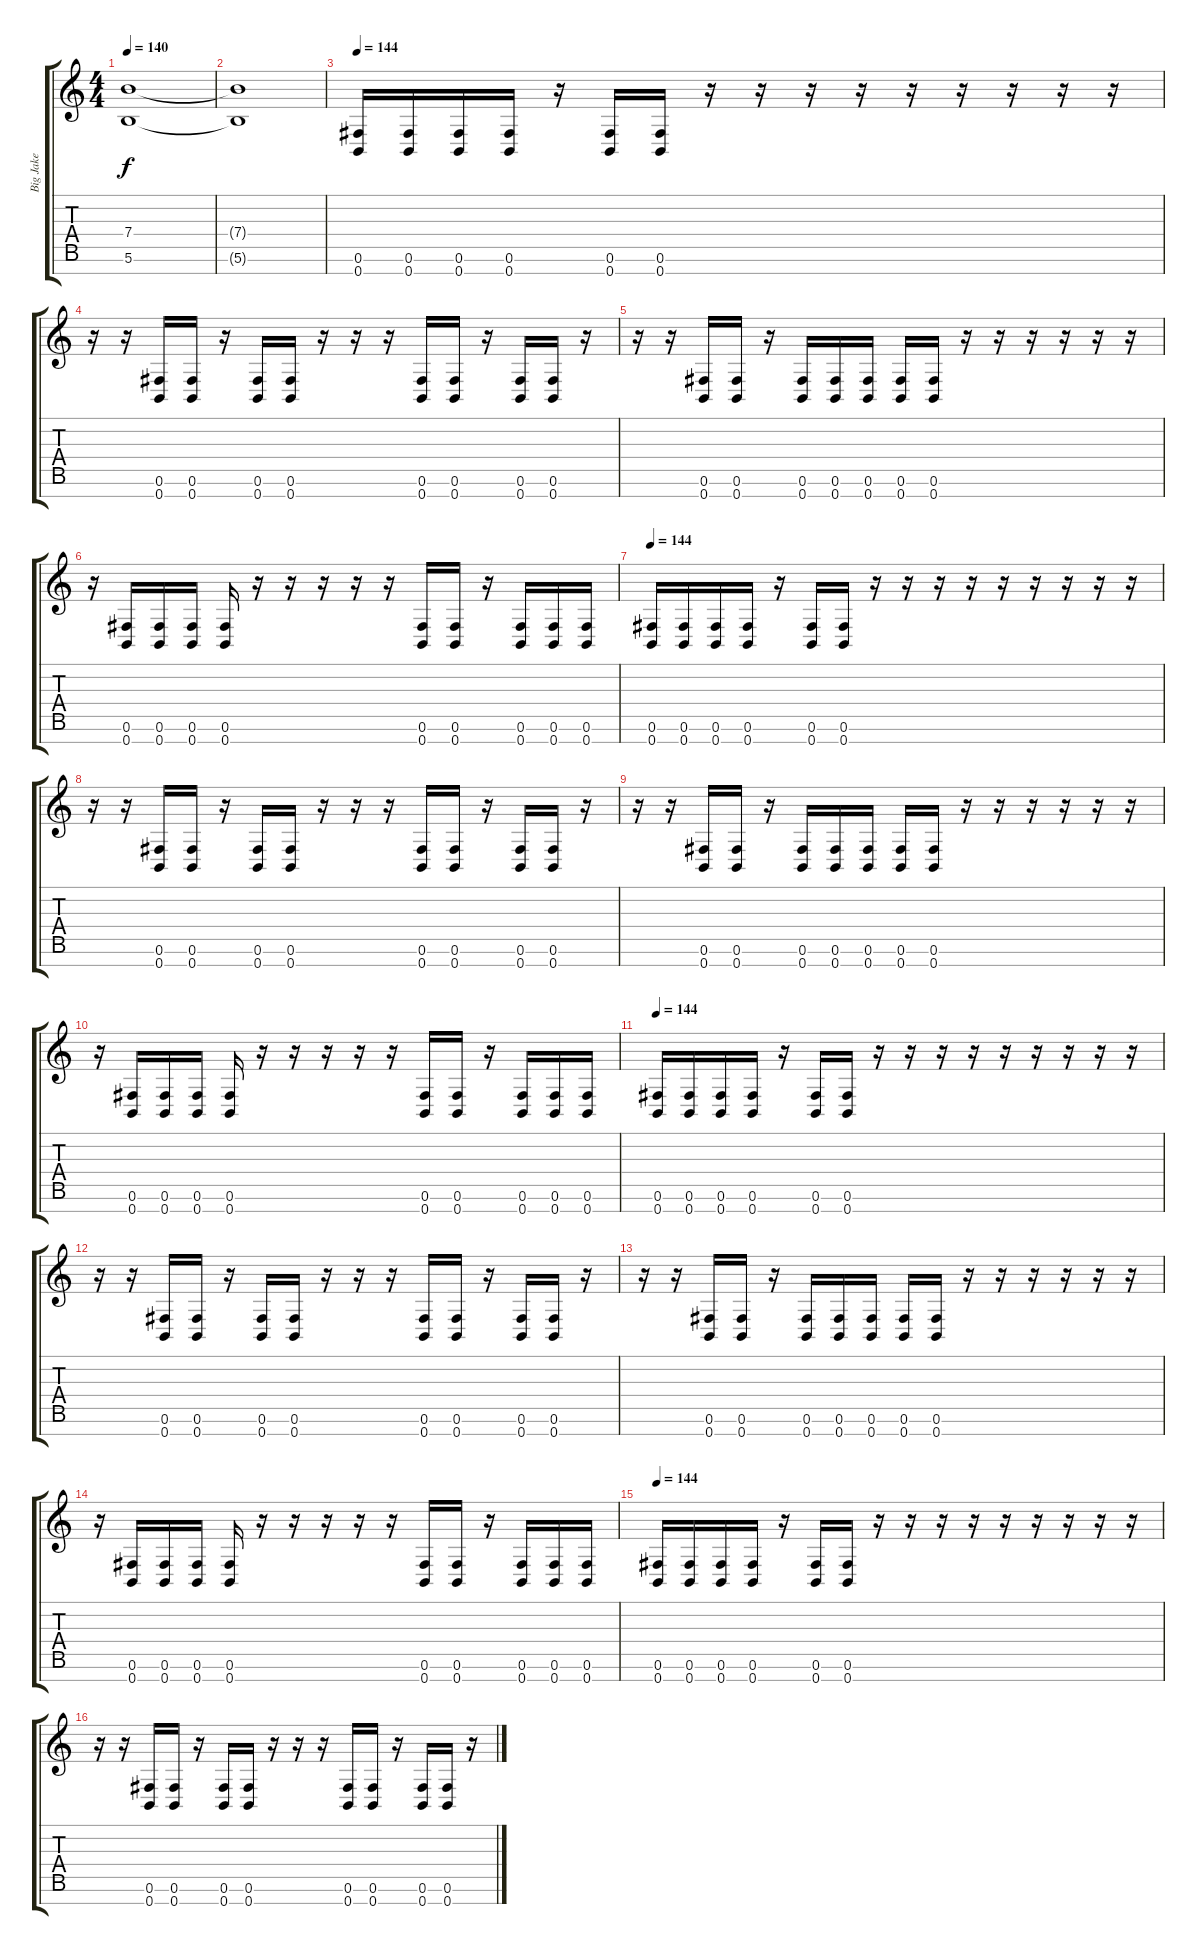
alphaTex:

\track ("Big Jake" "Big Jake") {instrument distortionguitar}
\staff {score tabs}
\tuning (Gb4 Db4 A3 E3 B2 Gb2 B1) {hide}
\ts (4 4)
\tempo 140
\clef g2
\ks c
(7.4 5.6).1{dy f} |
(7.4{t} 5.6{t}).1 |
\tempo 144
(0.6 0.7).16 (0.6 0.7).16 (0.6 0.7).16 (0.6 0.7).16 r.16 (0.6 0.7).16 (0.6 0.7).16 r.16 r.16 r.16 r.16 r.16 r.16 r.16 r.16 r.16 |
r.16 r.16 (0.6 0.7).16 (0.6 0.7).16 r.16 (0.6 0.7).16 (0.6 0.7).16 r.16 r.16 r.16 (0.6 0.7).16 (0.6 0.7).16 r.16 (0.6 0.7).16 (0.6 0.7).16 r.16 |
r.16 r.16 (0.6 0.7).16 (0.6 0.7).16 r.16 (0.6 0.7).16 (0.6 0.7).16 (0.6 0.7).16 (0.6 0.7).16 (0.6 0.7).16 r.16 r.16 r.16 r.16 r.16 r.16 |
r.16 (0.6 0.7).16 (0.6 0.7).16 (0.6 0.7).16 (0.6 0.7).16 r.16 r.16 r.16 r.16 r.16 (0.6 0.7).16 (0.6 0.7).16 r.16 (0.6 0.7).16 (0.6 0.7).16 (0.6 0.7).16 |
\tempo 144
(0.6 0.7).16 (0.6 0.7).16 (0.6 0.7).16 (0.6 0.7).16 r.16 (0.6 0.7).16 (0.6 0.7).16 r.16 r.16 r.16 r.16 r.16 r.16 r.16 r.16 r.16 |
r.16 r.16 (0.6 0.7).16 (0.6 0.7).16 r.16 (0.6 0.7).16 (0.6 0.7).16 r.16 r.16 r.16 (0.6 0.7).16 (0.6 0.7).16 r.16 (0.6 0.7).16 (0.6 0.7).16 r.16 |
r.16 r.16 (0.6 0.7).16 (0.6 0.7).16 r.16 (0.6 0.7).16 (0.6 0.7).16 (0.6 0.7).16 (0.6 0.7).16 (0.6 0.7).16 r.16 r.16 r.16 r.16 r.16 r.16 |
r.16 (0.6 0.7).16 (0.6 0.7).16 (0.6 0.7).16 (0.6 0.7).16 r.16 r.16 r.16 r.16 r.16 (0.6 0.7).16 (0.6 0.7).16 r.16 (0.6 0.7).16 (0.6 0.7).16 (0.6 0.7).16 |
\tempo 144
(0.6 0.7).16 (0.6 0.7).16 (0.6 0.7).16 (0.6 0.7).16 r.16 (0.6 0.7).16 (0.6 0.7).16 r.16 r.16 r.16 r.16 r.16 r.16 r.16 r.16 r.16 |
r.16 r.16 (0.6 0.7).16 (0.6 0.7).16 r.16 (0.6 0.7).16 (0.6 0.7).16 r.16 r.16 r.16 (0.6 0.7).16 (0.6 0.7).16 r.16 (0.6 0.7).16 (0.6 0.7).16 r.16 |
r.16 r.16 (0.6 0.7).16 (0.6 0.7).16 r.16 (0.6 0.7).16 (0.6 0.7).16 (0.6 0.7).16 (0.6 0.7).16 (0.6 0.7).16 r.16 r.16 r.16 r.16 r.16 r.16 |
r.16 (0.6 0.7).16 (0.6 0.7).16 (0.6 0.7).16 (0.6 0.7).16 r.16 r.16 r.16 r.16 r.16 (0.6 0.7).16 (0.6 0.7).16 r.16 (0.6 0.7).16 (0.6 0.7).16 (0.6 0.7).16 |
\tempo 144
(0.6 0.7).16 (0.6 0.7).16 (0.6 0.7).16 (0.6 0.7).16 r.16 (0.6 0.7).16 (0.6 0.7).16 r.16 r.16 r.16 r.16 r.16 r.16 r.16 r.16 r.16 |
r.16 r.16 (0.6 0.7).16 (0.6 0.7).16 r.16 (0.6 0.7).16 (0.6 0.7).16 r.16 r.16 r.16 (0.6 0.7).16 (0.6 0.7).16 r.16 (0.6 0.7).16 (0.6 0.7).16 r.16
